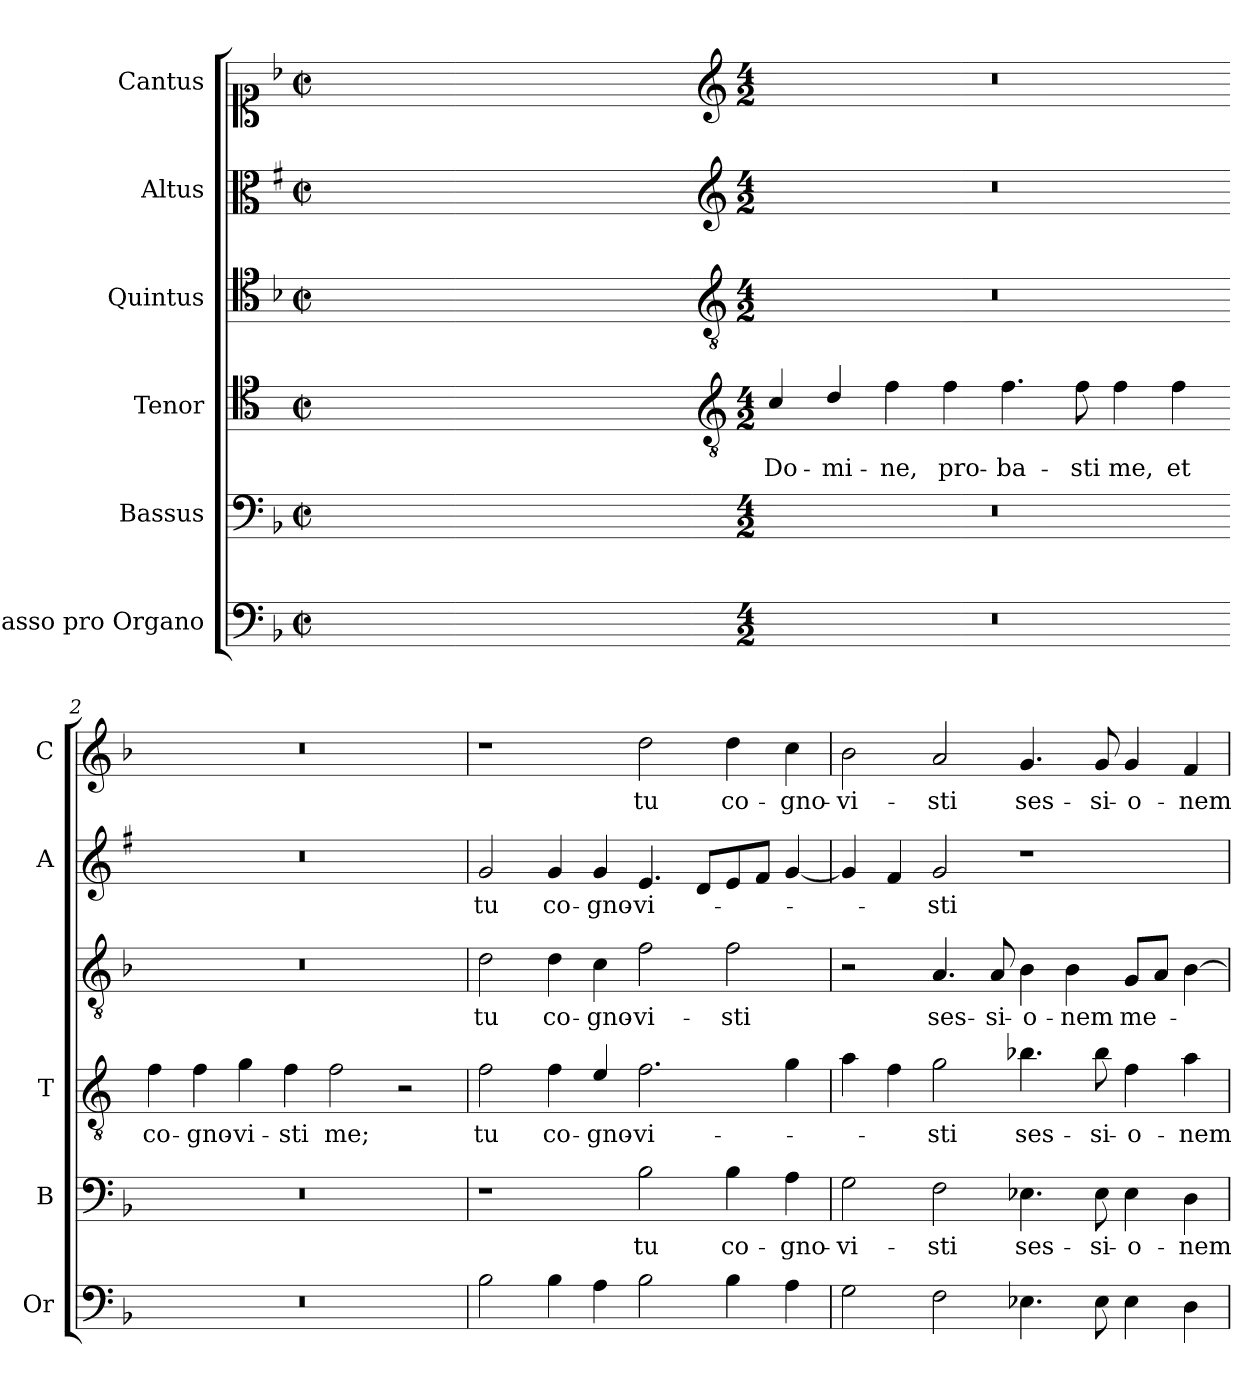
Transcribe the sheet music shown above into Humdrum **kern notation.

**kern	**kern	**text	**kern	**text	**kern	**text	**kern	**text	**kern	**text
*part6	*part5	*part5	*part4	*part4	*part3	*part3	*part2	*part2	*part1	*part1
*staff6	*staff5	*staff5	*staff4	*staff4	*staff3	*staff3	*staff2	*staff2	*staff1	*staff1
*I"Basso pro Organo	*I"Bassus	*	*I"Tenor	*	*I"Quintus	*	*I"Altus	*	*I"Cantus	*
*I'Or	*I'B	*	*I'T	*	*	*	*I'A	*	*I'C	*
*clefF4	*clefF4	*	*clefC4	*	*clefC4	*	*clefC3	*	*clefC1	*
*	*	*	*ITrd4c7	*	*	*	*ITrd1c2	*	*	*
*k[b-]	*k[b-]	*	*k[b-]	*	*k[b-]	*	*k[b-]	*	*k[b-]	*
*F:	*F:	*	*F:	*	*F:	*	*F:	*	*F:	*
*M2/2	*M2/2	*	*M2/2	*	*M2/2	*	*M2/2	*	*M2/2	*
*met(c|)	*met(c|)	*	*met(c|)	*	*met(c|)	*	*met(c|)	*	*met(c|)	*
=	=	=	=	=	=	=	=	=	=	=
1ryy	1ryy	.	1ryy	.	1ryy	.	1ryy	.	1ryy	.
=1X-	=1X-	=1X-	=1X-	=1X-	=1X-	=1X-	=1X-	=1X-	=1X-	=1X-
4ryy	4ryy	.	4ryy	.	4ryy	.	4ryy	.	4ryy	.
4ryy	4ryy	.	4ryy	.	4ryy	.	4ryy	.	4ryy	.
4ryy	4ryy	.	4ryy	.	4ryy	.	4ryy	.	4ryy	.
4ryy	4ryy	.	4ryy	.	4ryy	.	4ryy	.	4ryy	.
=1-	=1-	=1-	=1-	=1-	=1-	=1-	=1-	=1-	=1-	=1-
*	*	*	*clefGv2	*	*clefGv2	*	*clefG2	*	*clefG2	*
*M4/2	*M4/2	*	*M4/2	*	*M4/2	*	*M4/2	*	*M4/2	*
!	!	!	!	!LO:LY:b	!	!	!	!	!	!
0r	0r	.	4F/	Do-	0r	.	0r	.	0r	.
!	!	!	!	!LO:LY:b	!	!	!	!	!	!
.	.	.	4G/	-mi-	.	.	.	.	.	.
!	!	!	!	!LO:LY:b	!	!	!	!	!	!
.	.	.	4B-\	-ne,	.	.	.	.	.	.
!	!	!	!	!LO:LY:b	!	!	!	!	!	!
.	.	.	4B-\	pro-	.	.	.	.	.	.
!	!	!	!	!LO:LY:b	!	!	!	!	!	!
.	.	.	4.B-\	-ba-	.	.	.	.	.	.
!	!	!	!	!LO:LY:b	!	!	!	!	!	!
.	.	.	8B-\	-sti	.	.	.	.	.	.
!	!	!	!	!LO:LY:b	!	!	!	!	!	!
.	.	.	4B-\	me,	.	.	.	.	.	.
!	!	!	!	!LO:LY:b	!	!	!	!	!	!
.	.	.	4B-\	et	.	.	.	.	.	.
=2-	=2-	=2-	=2-	=2-	=2-	=2-	=2-	=2-	=2-	=2-
!	!	!	!	!LO:LY:b	!	!	!	!	!	!
0r	0r	.	4B-\	co-	0r	.	0r	.	0r	.
!	!	!	!	!LO:LY:b	!	!	!	!	!	!
.	.	.	4B-\	-gno-	.	.	.	.	.	.
!	!	!	!	!LO:LY:b	!	!	!	!	!	!
.	.	.	4c\	-vi-	.	.	.	.	.	.
!	!	!	!	!LO:LY:b	!	!	!	!	!	!
.	.	.	4B-\	-sti	.	.	.	.	.	.
!	!	!	!	!LO:LY:b	!	!	!	!	!	!
.	.	.	2B-\	me;	.	.	.	.	.	.
.	.	.	2r	.	.	.	.	.	.	.
=3	=3	=3	=3	=3	=3	=3	=3	=3	=3	=3
!	!	!	!	!LO:LY:b	!	!LO:LY:b	!	!LO:LY:b	!	!
2B-\	1r	.	2B-\	tu	2d\	tu	2f/	tu	1r	.
!	!	!	!	!LO:LY:b	!	!LO:LY:b	!	!LO:LY:b	!	!
4B-\	.	.	4B-\	co-	4d\	co-	4f/	co-	.	.
!	!	!	!	!LO:LY:b	!	!LO:LY:b	!	!LO:LY:b	!	!
4A\	.	.	4A/	-gno-	4c\	-gno-	4f/	-gno-	.	.
!	!	!LO:LY:b	!	!LO:LY:b	!	!LO:LY:b	!	!LO:LY:b	!	!LO:LY:b
2B-\	2B-\	tu	2.B-\	-vi-	2f\	-vi-	4.d/	-vi-	2dd\	tu
.	.	.	.	.	.	.	8c/L	.	.	.
!	!	!LO:LY:b	!	!	!	!LO:LY:b	!	!	!	!LO:LY:b
4B-\	4B-\	co-	.	.	2f\	-sti	8d/	.	4dd\	co-
.	.	.	.	.	.	.	8e/J	.	.	.
!	!	!LO:LY:b	!	!	!	!	!	!	!	!LO:LY:b
4A\	4A\	-gno-	4c\	.	.	.	[4f/	.	4cc\	-gno-
!!LO:LB:g=z
=4	=4	=4	=4	=4	=4	=4	=4	=4	=4	=4
!	!	!LO:LY:b	!	!	!	!	!	!	!	!LO:LY:b
2G\	2G\	-vi-	4d\	.	2r	.	4f/]	.	2b-\	-vi-
.	.	.	4B-\	.	.	.	4e/	.	.	.
!	!	!LO:LY:b	!	!LO:LY:b	!	!LO:LY:b	!	!LO:LY:b	!	!LO:LY:b
2F\	2F\	-sti	2c\	-sti	4.A/	ses-	2f/	-sti	2a/	-sti
!	!	!	!	!	!	!LO:LY:b	!	!	!	!
.	.	.	.	.	8A/	-si-	.	.	.	.
!	!	!LO:LY:b	!	!LO:LY:b	!	!LO:LY:b	!	!	!	!LO:LY:b
4.E-X\	4.E-X\	ses-	4.e-X\	ses-	4B-\	-o-	1r	.	4.g/	ses-
!	!	!	!	!	!	!LO:LY:b	!	!	!	!
.	.	.	.	.	4B-\	-nem	.	.	.	.
!	!	!LO:LY:b	!	!LO:LY:b	!	!	!	!	!	!LO:LY:b
8E-\	8E-\	-si-	8e-\	-si-	.	.	.	.	8g/	-si-
!	!	!LO:LY:b	!	!LO:LY:b	!	!LO:LY:b	!	!	!	!LO:LY:b
4E-\	4E-\	-o-	4B-\	-o-	8G/L	me-	.	.	4g/	-o-
.	.	.	.	.	8A/J	.	.	.	.	.
!	!	!LO:LY:b	!	!LO:LY:b	!	!	!	!	!	!LO:LY:b
4D\	4D\	-nem	4d\	-nem	[4B-\	.	.	.	4f/	-nem
=	=	=	=	=	=	=	=	=	=	=
*-	*-	*-	*-	*-	*-	*-	*-	*-	*-	*-
